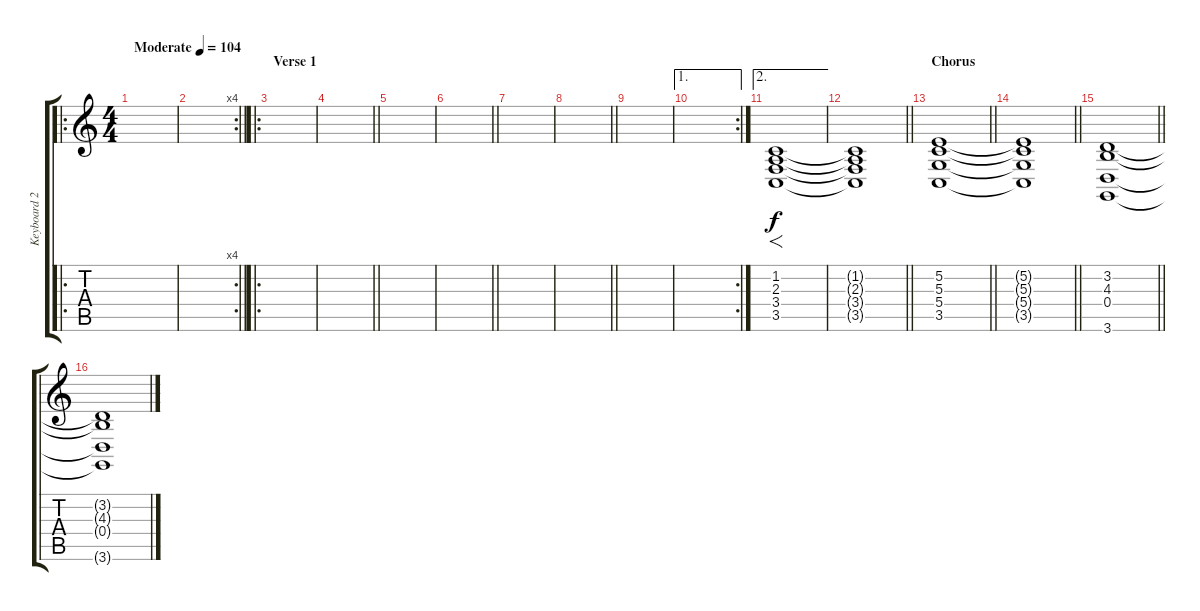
\track ("Keyboard 2" "Keyboard 2") {instrument choiraahs}
\staff {score tabs}
\tuning (E4 B3 G3 D3 A2 E2) {hide}
\ro
\ts (4 4)
\tempo (104 "Moderate")
\clef g2
\ks c
|
\rc 4
\barLineRight lightlight
|
\ro
\section ("" "Verse 1")
|
\barLineRight lightlight
|
|
\barLineRight lightlight
|
|
\barLineRight lightlight
|
|
\ae 1
\rc 2
|
\ae 2
(1.2 2.3 3.4 3.5).1{f} |
\barLineRight lightlight
(1.2{t} 2.3{t} 3.4{t} 3.5{t}).1{dy f} |
\section ("" "Chorus")
\barLineRight lightlight
(5.2 5.3 5.4 3.5).1 |
\barLineRight lightlight
(5.2{t} 5.3{t} 5.4{t} 3.5{t}).1 |
\barLineRight lightlight
(3.2 4.3 0.4 3.6).1 |
(3.2{t} 4.3{t} 0.4{t} 3.6{t}).1
